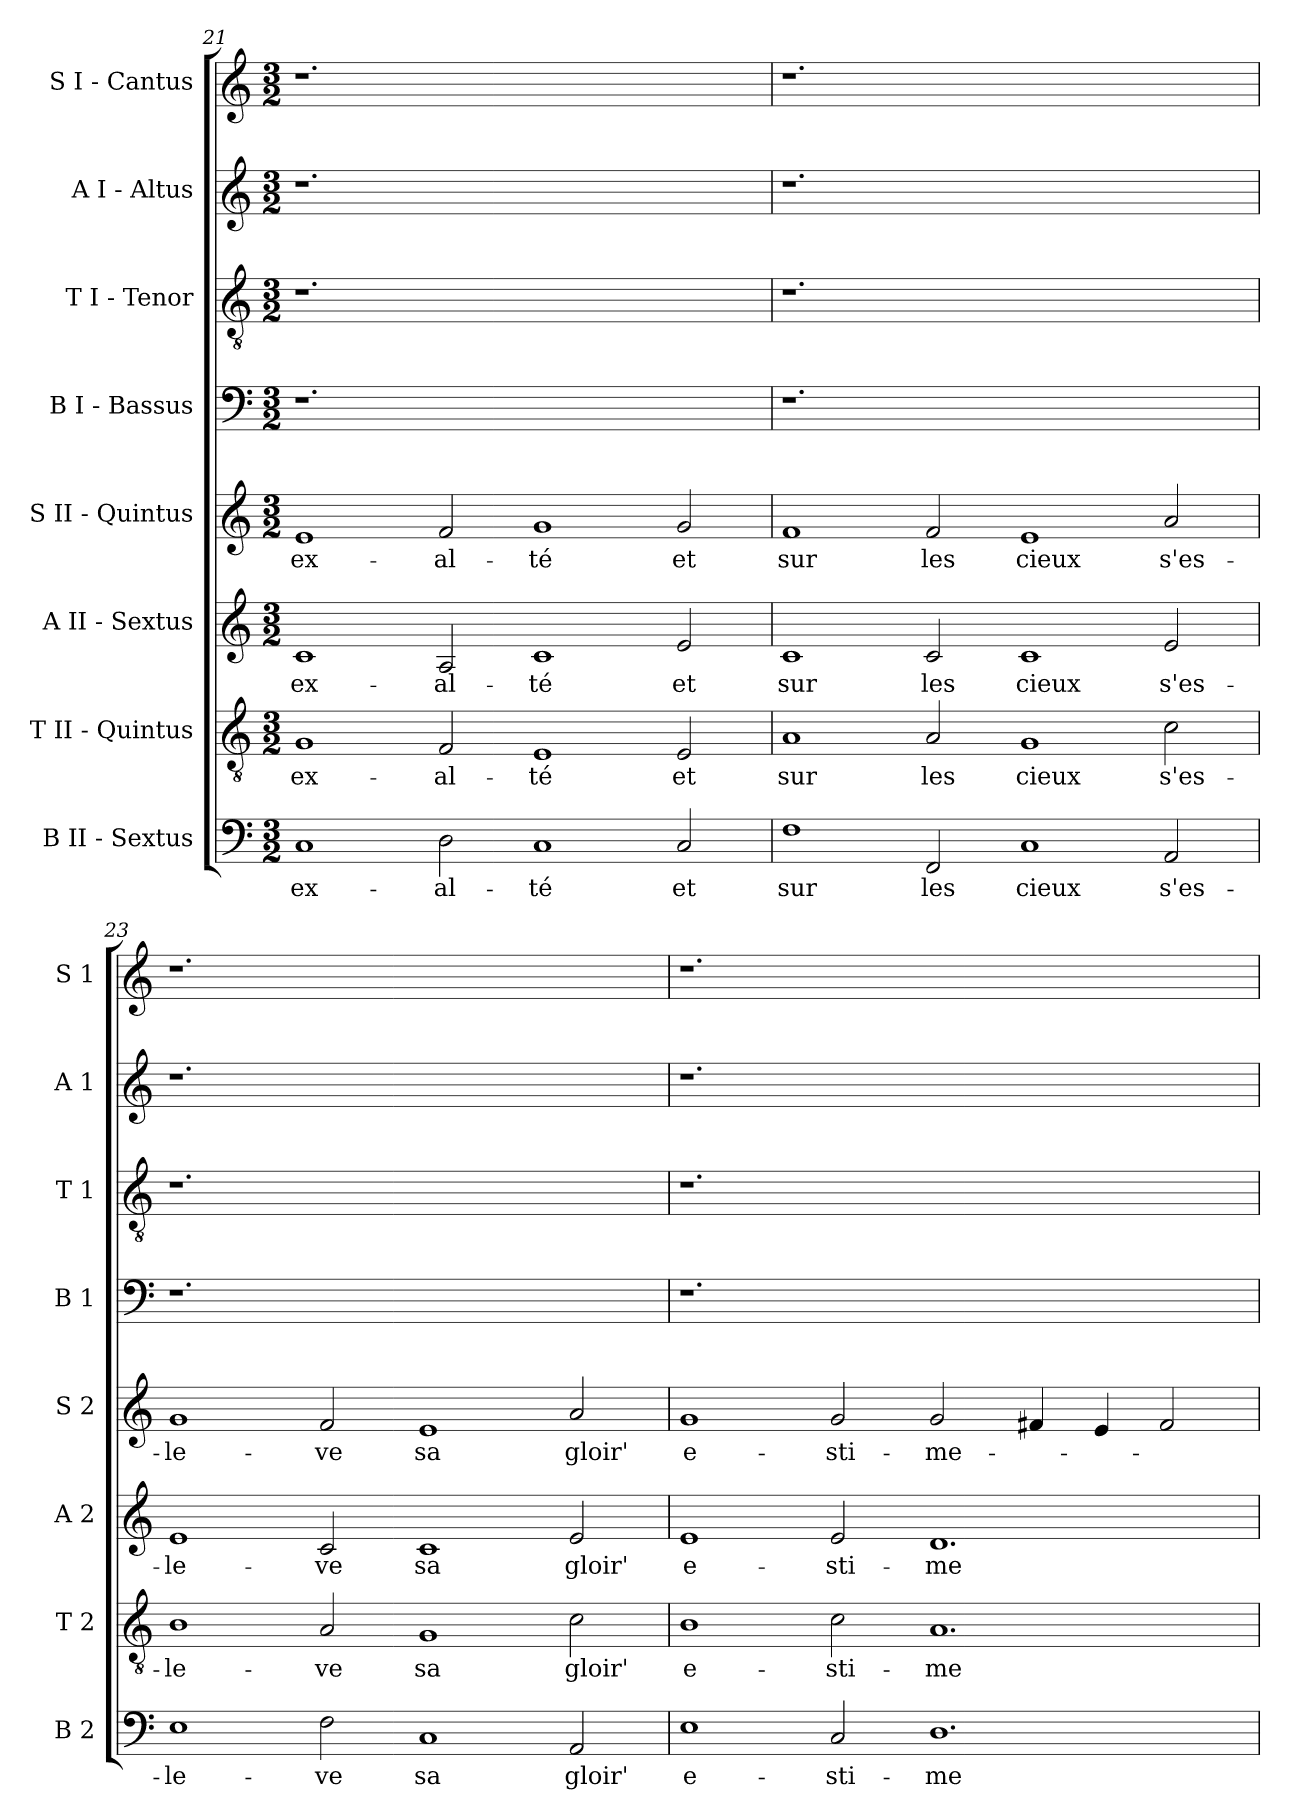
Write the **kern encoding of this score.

**kern	**text	**kern	**text	**kern	**text	**kern	**text	**kern	**kern	**kern	**kern
*part8	*part8	*part7	*part7	*part6	*part6	*part5	*part5	*part4	*part3	*part2	*part1
*staff8	*staff8	*staff7	*staff7	*staff6	*staff6	*staff5	*staff5	*staff4	*staff3	*staff2	*staff1
*I"B II - Sextus	*	*I"T II - Quintus	*	*I"A II - Sextus	*	*I"S II - Quintus	*	*I"B I - Bassus	*I"T I - Tenor	*I"A I - Altus	*I"S I - Cantus
*I'B 2	*	*I'T 2	*	*I'A 2	*	*I'S 2	*	*I'B 1	*I'T 1	*I'A 1	*I'S 1
*clefF4	*	*clefGv2	*	*clefG2	*	*clefG2	*	*clefF4	*clefGv2	*clefG2	*clefG2
*k[]	*	*k[]	*	*k[]	*	*k[]	*	*k[]	*k[]	*k[]	*k[]
*C:	*	*C:	*	*C:	*	*C:	*	*C:	*C:	*C:	*C:
*M3/2	*	*M3/2	*	*M3/2	*	*M3/2	*	*M3/2	*M3/2	*M3/2	*M3/2
=21	=21	=21	=21	=21	=21	=21	=21	=21	=21	=21	=21
!	!LO:LY:b	!	!LO:LY:b	!	!LO:LY:b	!	!LO:LY:b	!	!	!	!
1C	ex-	1G	ex-	1c	ex-	1e	ex-	1.r	1.r	1.r	1.r
!	!LO:LY:b	!	!LO:LY:b	!	!LO:LY:b	!	!LO:LY:b	!	!	!	!
2D\	-al-	2F/	-al-	2A/	-al-	2f/	-al-	.	.	.	.
!	!LO:LY:b	!	!LO:LY:b	!	!LO:LY:b	!	!LO:LY:b	!	!	!	!
1C	-té	1E	-té	1c	-té	1g	-té	1.ryy	1.ryy	1.ryy	1.ryy
!	!LO:LY:b	!	!LO:LY:b	!	!LO:LY:b	!	!LO:LY:b	!	!	!	!
2C/	et	2E/	et	2e/	et	2g/	et	.	.	.	.
!!LO:LB:g=z
=22	=22	=22	=22	=22	=22	=22	=22	=22	=22	=22	=22
!	!LO:LY:b	!	!LO:LY:b	!	!LO:LY:b	!	!LO:LY:b	!	!	!	!
1F	sur	1A	sur	1c	sur	1f	sur	1.r	1.r	1.r	1.r
!	!LO:LY:b	!	!LO:LY:b	!	!LO:LY:b	!	!LO:LY:b	!	!	!	!
2FF/	les	2A/	les	2c/	les	2f/	les	.	.	.	.
!	!LO:LY:b	!	!LO:LY:b	!	!LO:LY:b	!	!LO:LY:b	!	!	!	!
1C	cieux	1G	cieux	1c	cieux	1e	cieux	1.ryy	1.ryy	1.ryy	1.ryy
!	!LO:LY:b	!	!LO:LY:b	!	!LO:LY:b	!	!LO:LY:b	!	!	!	!
2AA/	s'es-	2c\	s'es-	2e/	s'es-	2a/	s'es-	.	.	.	.
=23	=23	=23	=23	=23	=23	=23	=23	=23	=23	=23	=23
!	!LO:LY:b	!	!LO:LY:b	!	!LO:LY:b	!	!LO:LY:b	!	!	!	!
1E	-le-	1B	-le-	1e	-le-	1g	-le-	1.r	1.r	1.r	1.r
!	!LO:LY:b	!	!LO:LY:b	!	!LO:LY:b	!	!LO:LY:b	!	!	!	!
2F\	-ve	2A/	-ve	2c/	-ve	2f/	-ve	.	.	.	.
!	!LO:LY:b	!	!LO:LY:b	!	!LO:LY:b	!	!LO:LY:b	!	!	!	!
1C	sa	1G	sa	1c	sa	1e	sa	1.ryy	1.ryy	1.ryy	1.ryy
!	!LO:LY:b	!	!LO:LY:b	!	!LO:LY:b	!	!LO:LY:b	!	!	!	!
2AA/	gloir'	2c\	gloir'	2e/	gloir'	2a/	gloir'	.	.	.	.
=24	=24	=24	=24	=24	=24	=24	=24	=24	=24	=24	=24
!	!LO:LY:b	!	!LO:LY:b	!	!LO:LY:b	!	!LO:LY:b	!	!	!	!
1E	e-	1B	e-	1e	e-	1g	e-	1.r	1.r	1.r	1.r
!	!LO:LY:b	!	!LO:LY:b	!	!LO:LY:b	!	!LO:LY:b	!	!	!	!
2C/	-sti-	2c\	-sti-	2e/	-sti-	2g/	-sti-	.	.	.	.
!	!LO:LY:b	!	!LO:LY:b	!	!LO:LY:b	!	!LO:LY:b	!	!	!	!
1.D	-me-	1.A	-me-	1.d	-me-	2g/	-me-	1.ryy	1.ryy	1.ryy	1.ryy
.	.	.	.	.	.	4f#X/	.	.	.	.	.
.	.	.	.	.	.	4e/	.	.	.	.	.
.	.	.	.	.	.	2f#/	.	.	.	.	.
=	=	=	=	=	=	=	=	=	=	=	=
*-	*-	*-	*-	*-	*-	*-	*-	*-	*-	*-	*-
